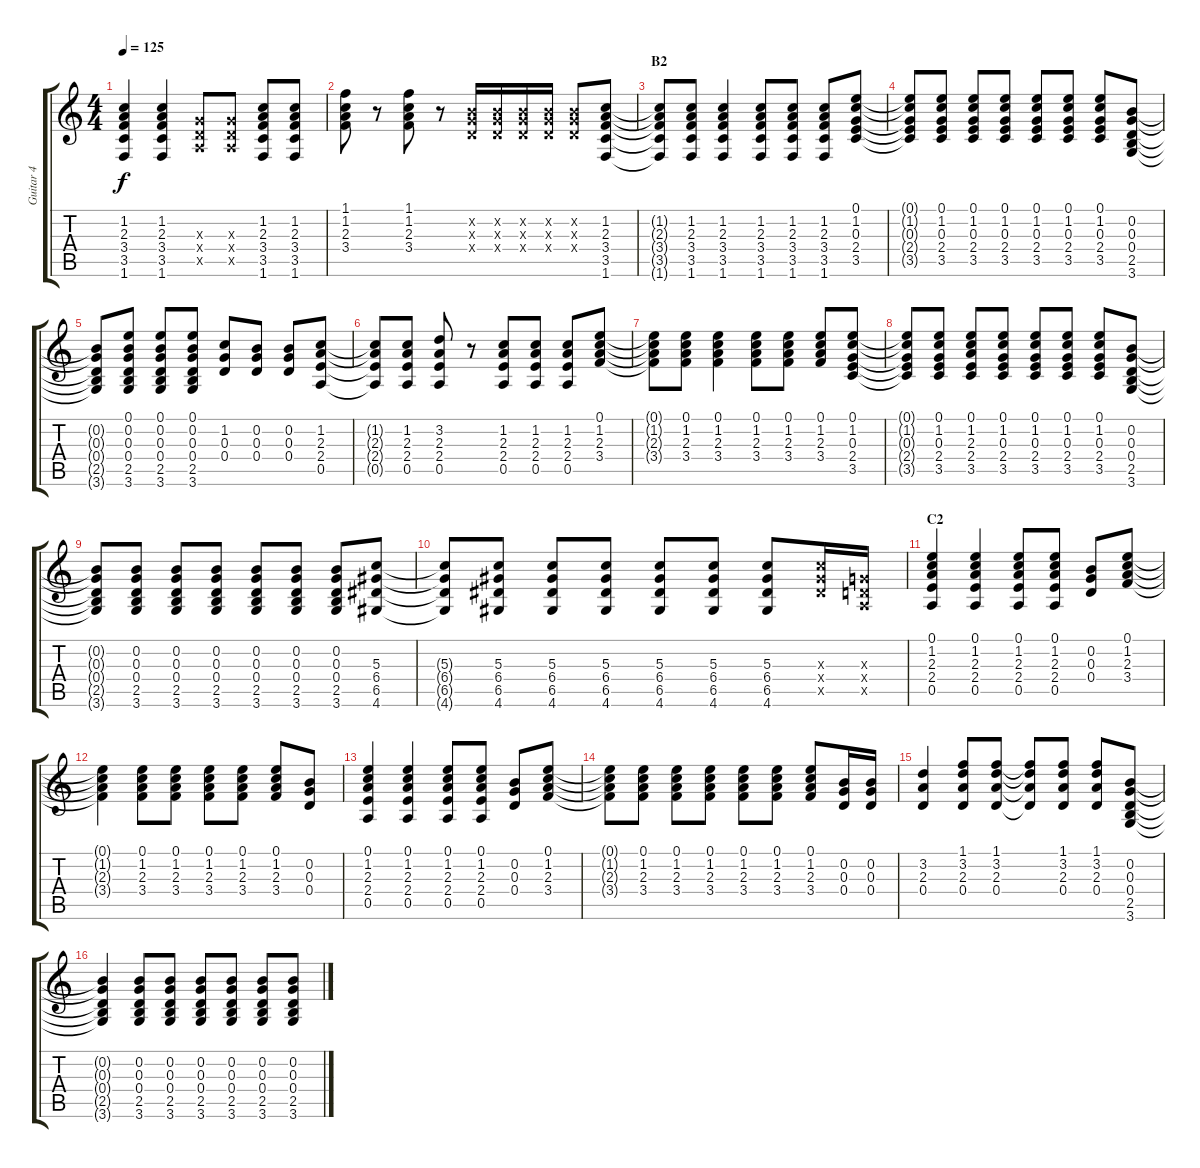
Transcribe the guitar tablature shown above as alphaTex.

\track ("Guitar 4" "Guitar 4") {instrument acousticguitarnylon}
\staff {score tabs}
\tuning (E4 B3 G3 D3 A2 E2) {hide}
\ts (4 4)
\tempo 125
\clef g2
\ks c
(1.2 2.3 3.4 3.5 1.6).4{dy f} (1.2 2.3 3.4 3.5 1.6).4 (0.3{x} 0.4{x} 0.5{x}).8 (0.3{x} 0.4{x} 0.5{x}).8 (1.2 2.3 3.4 3.5 1.6).8 (1.2 2.3 3.4 3.5 1.6).8 |
(1.1 1.2 2.3 3.4).8 r.8 (1.1 1.2 2.3 3.4).8 r.8 (0.2{x} 0.3{x} 0.4{x}).16 (0.2{x} 0.3{x} 0.4{x}).16 (0.2{x} 0.3{x} 0.4{x}).16 (0.2{x} 0.3{x} 0.4{x}).16 (0.2{x} 0.3{x} 0.4{x}).8 (1.2 2.3 3.4 3.5 1.6).8 |
\section ("" "B2")
(1.2{t} 2.3{t} 3.4{t} 3.5{t} 1.6{t}).8 (1.2 2.3 3.4 3.5 1.6).8 (1.2 2.3 3.4 3.5 1.6).4 (1.2 2.3 3.4 3.5 1.6).8 (1.2 2.3 3.4 3.5 1.6).8 (1.2 2.3 3.4 3.5 1.6).8 (0.1 1.2 0.3 2.4 3.5).8 |
(0.1{t} 1.2{t} 0.3{t} 2.4{t} 3.5{t}).8 (0.1 1.2 0.3 2.4 3.5).8 (0.1 1.2 0.3 2.4 3.5).8 (0.1 1.2 0.3 2.4 3.5).8 (0.1 1.2 0.3 2.4 3.5).8 (0.1 1.2 0.3 2.4 3.5).8 (0.1 1.2 0.3 2.4 3.5).8 (0.2 0.3 0.4 2.5 3.6).8 |
(0.2{t} 0.3{t} 0.4{t} 2.5{t} 3.6{t}).8 (0.1 0.2 0.3 0.4 2.5 3.6).8 (0.1 0.2 0.3 0.4 2.5 3.6).8 (0.1 0.2 0.3 0.4 2.5 3.6).8 (1.2 0.3 0.4).8 (0.2 0.3 0.4).8 (0.2 0.3 0.4).8 (1.2 2.3 2.4 0.5).8 |
(1.2{t} 2.3{t} 2.4{t} 0.5{t}).8 (1.2 2.3 2.4 0.5).8 (3.2 2.3 2.4 0.5).8 r.8 (1.2 2.3 2.4 0.5).8 (1.2 2.3 2.4 0.5).8 (1.2 2.3 2.4 0.5).8 (0.1 1.2 2.3 3.4).8 |
(0.1{t} 1.2{t} 2.3{t} 3.4{t}).8 (0.1 1.2 2.3 3.4).8 (0.1 1.2 2.3 3.4).4 (0.1 1.2 2.3 3.4).8 (0.1 1.2 2.3 3.4).8 (0.1 1.2 2.3 3.4).8 (0.1 1.2 0.3 2.4 3.5).8 |
(0.1{t} 1.2{t} 0.3{t} 2.4{t} 3.5{t}).8 (0.1 1.2 0.3 2.4 3.5).8 (0.1 1.2 2.3 2.4 3.5).8 (0.1 1.2 0.3 2.4 3.5).8 (0.1 1.2 0.3 2.4 3.5).8 (0.1 1.2 0.3 2.4 3.5).8 (0.1 1.2 0.3 2.4 3.5).8 (0.2 0.3 0.4 2.5 3.6).8 |
(0.2{t} 0.3{t} 0.4{t} 2.5{t} 3.6{t}).8 (0.2 0.3 0.4 2.5 3.6).8 (0.2 0.3 0.4 2.5 3.6).8 (0.2 0.3 0.4 2.5 3.6).8 (0.2 0.3 0.4 2.5 3.6).8 (0.2 0.3 0.4 2.5 3.6).8 (0.2 0.3 0.4 2.5 3.6).8 (5.3 6.4 6.5 4.6).8 |
(5.3{t} 6.4{t} 6.5{t} 4.6{t}).8 (5.3 6.4 6.5 4.6).8 (5.3 6.4 6.5 4.6).8 (5.3 6.4 6.5 4.6).8 (5.3 6.4 6.5 4.6).8 (5.3 6.4 6.5 4.6).8 (5.3 6.4 6.5 4.6).8 (5.3{x} 6.4{x} 6.5{x}).16 (0.3{x} 0.4{x} 0.5{x}).16 |
\section ("" "C2")
(0.1 1.2 2.3 2.4 0.5).4 (0.1 1.2 2.3 2.4 0.5).4 (0.1 1.2 2.3 2.4 0.5).8 (0.1 1.2 2.3 2.4 0.5).8 (0.2 0.3 0.4).8 (0.1 1.2 2.3 3.4).8 |
(0.1{t} 1.2{t} 2.3{t} 3.4{t}).4 (0.1 1.2 2.3 3.4).8 (0.1 1.2 2.3 3.4).8 (0.1 1.2 2.3 3.4).8 (0.1 1.2 2.3 3.4).8 (0.1 1.2 2.3 3.4).8 (0.2 0.3 0.4).8 |
(0.1 1.2 2.3 2.4 0.5).4 (0.1 1.2 2.3 2.4 0.5).4 (0.1 1.2 2.3 2.4 0.5).8 (0.1 1.2 2.3 2.4 0.5).8 (0.2 0.3 0.4).8 (0.1 1.2 2.3 3.4).8 |
(0.1{t} 1.2{t} 2.3{t} 3.4{t}).8 (0.1 1.2 2.3 3.4).8 (0.1 1.2 2.3 3.4).8 (0.1 1.2 2.3 3.4).8 (0.1 1.2 2.3 3.4).8 (0.1 1.2 2.3 3.4).8 (0.1 1.2 2.3 3.4).8 (0.2 0.3 0.4).16 (0.2 0.3 0.4).16 |
(3.2 2.3 0.4).4 (1.1 3.2 2.3 0.4).8 (1.1 3.2 2.3 0.4).8 (1.1{t} 3.2{t} 2.3{t} 0.4{t}).8 (1.1 3.2 2.3 0.4).8 (1.1 3.2 2.3 0.4).8 (0.2 0.3 0.4 2.5 3.6).8 |
(0.2{t} 0.3{t} 0.4{t} 2.5{t} 3.6{t}).4 (0.2 0.3 0.4 2.5 3.6).8 (0.2 0.3 0.4 2.5 3.6).8 (0.2 0.3 0.4 2.5 3.6).8 (0.2 0.3 0.4 2.5 3.6).8 (0.2 0.3 0.4 2.5 3.6).8 (0.2 0.3 0.4 2.5 3.6).8
